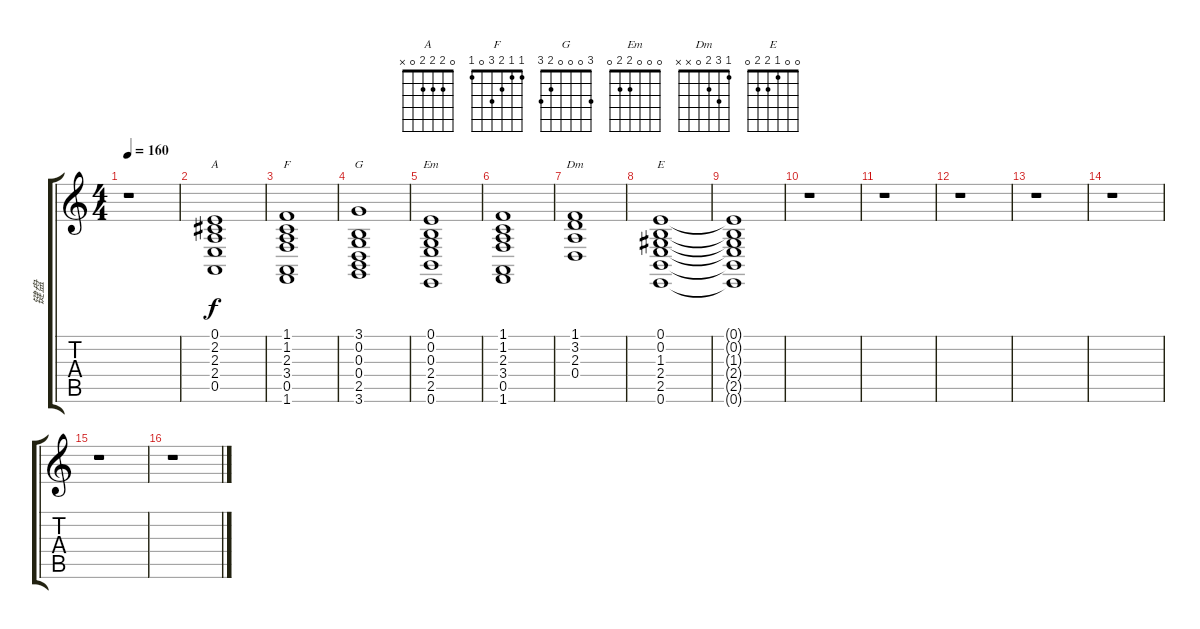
\track ("键盘" "键盘") {instrument choiraahs}
\staff {score tabs}
\tuning (E4 B3 G3 D3 A2 E2) {hide}
\chord ("A" 0 2 2 2 0 x)
\chord ("F" 1 1 2 3 0 1)
\chord ("G" 3 0 0 0 2 3)
\chord ("Em" 0 0 0 2 2 0)
\chord ("Dm" 1 3 2 0 x x)
\chord ("E" 0 0 1 2 2 0)
\ts (4 4)
\tempo 160
\clef g2
\ks c
r.1{dy f} |
(0.1 2.2 2.3 2.4 0.5).1{ch "A"} |
(1.1 1.2 2.3 3.4 0.5 1.6).1{ch "F"} |
(3.1 0.2 0.3 0.4 2.5 3.6).1{ch "G"} |
(0.1 0.2 0.3 2.4 2.5 0.6).1{ch "Em"} |
(1.1 1.2 2.3 3.4 0.5 1.6).1 |
(1.1 3.2 2.3 0.4).1{ch "Dm"} |
(0.1 0.2 1.3 2.4 2.5 0.6).1{ch "E"} |
(0.1{t} 0.2{t} 1.3{t} 2.4{t} 2.5{t} 0.6{t}).1 |
r.1 |
r.1 |
r.1 |
r.1 |
r.1 |
r.1 |
r.1
